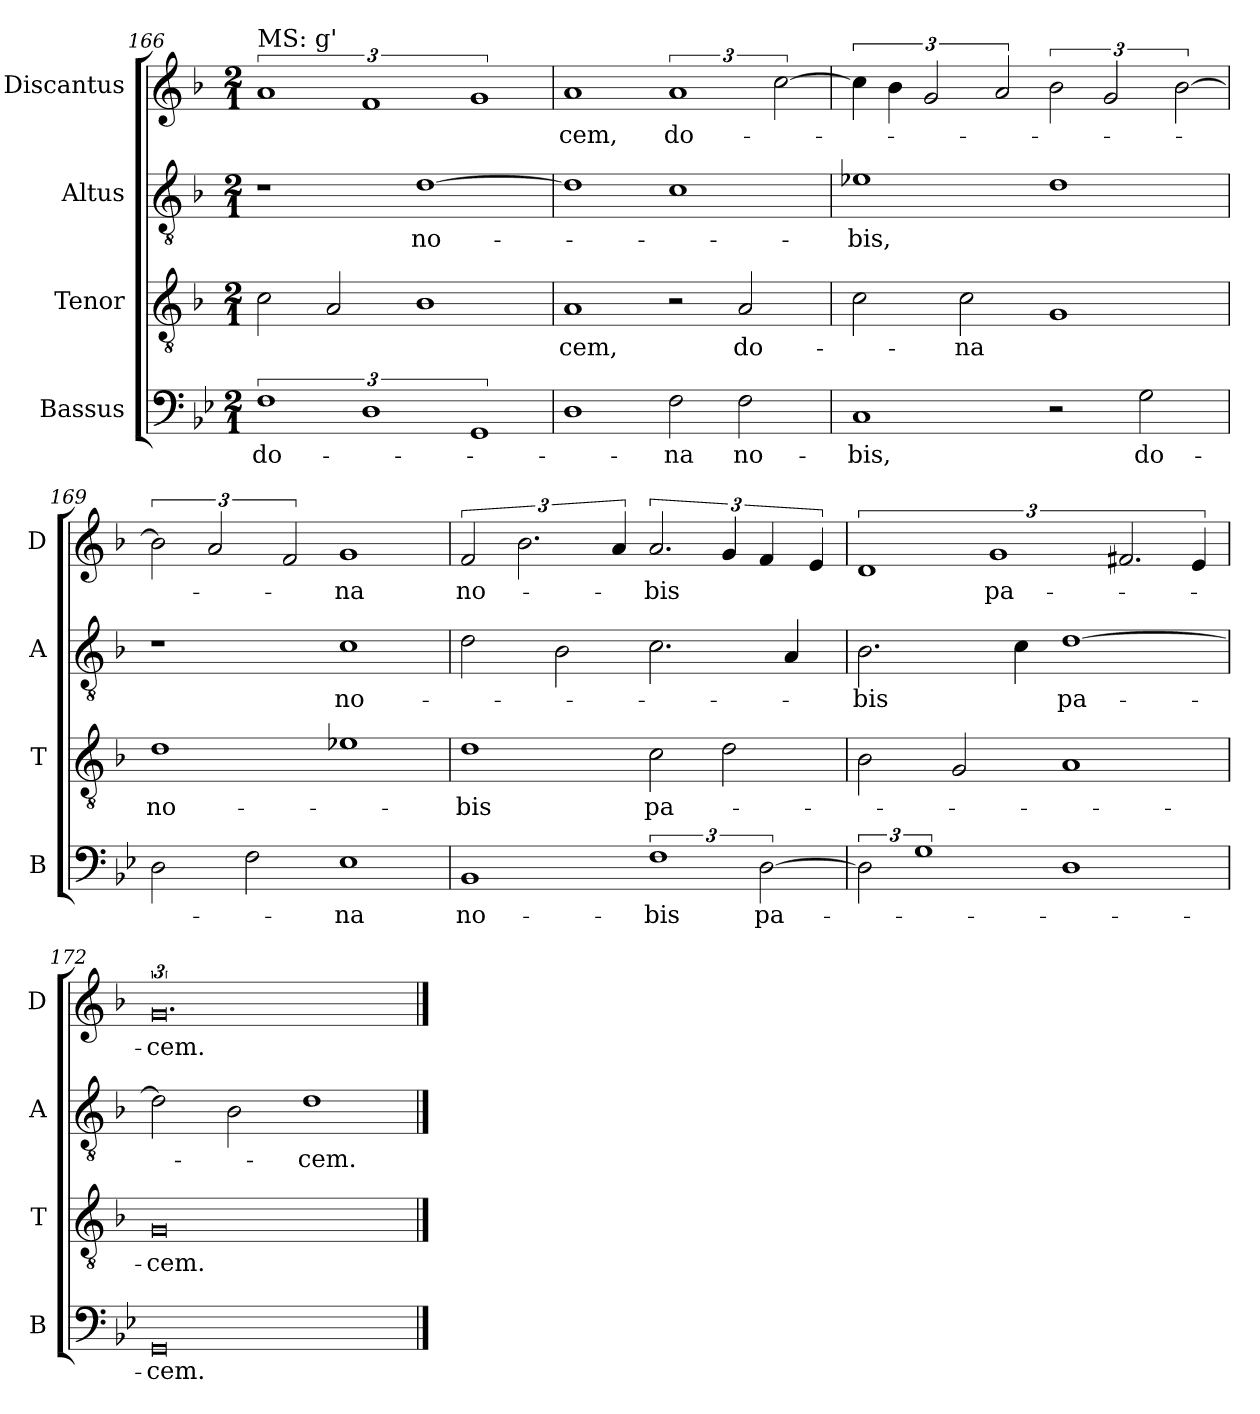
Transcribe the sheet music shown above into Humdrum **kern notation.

**kern	**text	**kern	**text	**kern	**text	**kern	**text
*part4	*part4	*part3	*part3	*part2	*part2	*part1	*part1
*staff4	*staff4	*staff3	*staff3	*staff2	*staff2	*staff1	*staff1
*I"Bassus	*	*I"Tenor	*	*I"Altus	*	*I"Discantus	*
*I'B	*	*I'T	*	*I'A	*	*I'D	*
*clefF4	*	*clefGv2	*	*clefGv2	*	*clefG2	*
*k[b-e-]	*	*k[b-]	*	*k[b-]	*	*k[b-]	*
*M2/1	*	*M2/1	*	*M2/1	*	*M2/1	*
=166	=166	=166	=166	=166	=166	=166	=166
!	!	!	!	!	!	!LO:TX:a:t=MS&colon; g'	!
3%2F	do-	2c	.	1r	.	3%2a	.
.	.	2A	.	.	.	.	.
3%2D	.	.	.	.	.	3%2f	.
.	.	1B-	.	[1d	no-	.	.
3%2GG	.	.	.	.	.	3%2g	.
=167	=167	=167	=167	=167	=167	=167	=167
1D	.	1A	-cem,	1d]	.	1a	cem,
2F	-na	2r	.	1c	.	3%2a	do-
2F	no-	2A	do-	.	.	.	.
.	.	.	.	.	.	[3cc	.
=168	=168	=168	=168	=168	=168	=168	=168
1C	-bis,	2c	.	1e-X	-bis,	6cc]	.
.	.	.	.	.	.	6b-	.
.	.	.	.	.	.	3g	.
.	.	2c	-na	.	.	.	.
.	.	.	.	.	.	3a	.
2r	.	1G	.	1d	.	3b-	.
.	.	.	.	.	.	3g	.
2G	do-	.	.	.	.	.	.
.	.	.	.	.	.	[3b-	.
=169	=169	=169	=169	=169	=169	=169	=169
2D	.	1d	no-	1r	.	3b-]	.
.	.	.	.	.	.	3a	.
2F	.	.	.	.	.	.	.
.	.	.	.	.	.	3f	.
1E-	-na	1e-X	.	1c	no-	1g	-na
=170	=170	=170	=170	=170	=170	=170	=170
1BB-	no-	1d	-bis	2d	.	3f	no-
.	.	.	.	.	.	3.b-	.
.	.	.	.	2B-	.	.	.
.	.	.	.	.	.	6a	.
3%2F	-bis	2c	pa-	2.c	.	3.a	-bis
.	.	2d	.	.	.	6g	.
[3D	pa-	.	.	.	.	6f	.
.	.	.	.	4A	.	.	.
.	.	.	.	.	.	6e	.
=171	=171	=171	=171	=171	=171	=171	=171
3D]	.	2B-	.	2.B-	-bis	3%2d	.
3%2G	.	.	.	.	.	.	.
.	.	2G	.	.	.	.	.
.	.	.	.	.	.	3%2g	pa-
.	.	.	.	4c	.	.	.
1D	.	1A	.	[1d	pa-	.	.
.	.	.	.	.	.	3.f#X	.
.	.	.	.	.	.	6e	.
=172	=172	=172	=172	=172	=172	=172	=172
0GG	-cem.	0G	-cem.	2d]	.	3%4.g	-cem.
.	.	.	.	2B-	.	.	.
.	.	.	.	1d	-cem.	.	.
==	==	==	==	==	==	==	==
*-	*-	*-	*-	*-	*-	*-	*-
